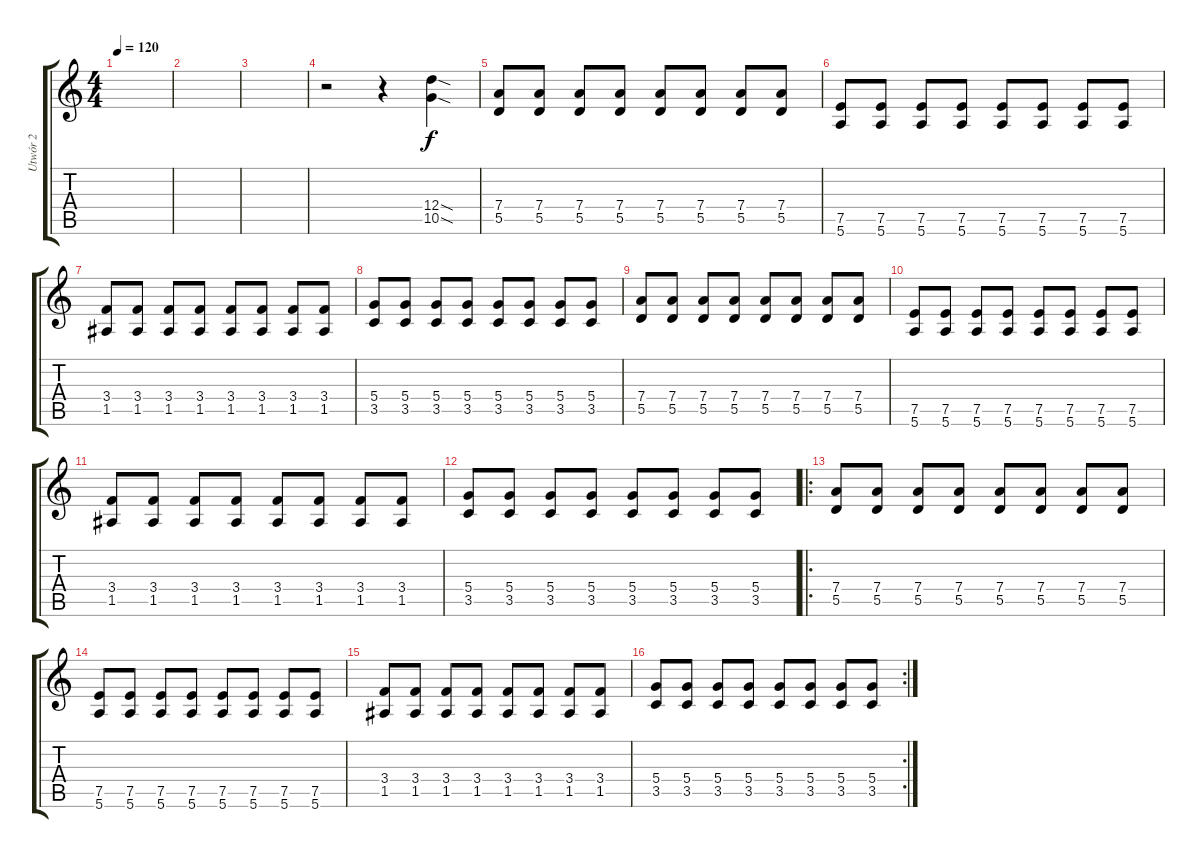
\track ("Utwór 2" "Utwór 2") {instrument distortionguitar}
\staff {score tabs}
\tuning (E4 B3 G3 D3 A2 E2) {hide}
\ts (4 4)
\tempo 120
\clef g2
\ks c
|
|
|
r.2 r.4 (12.4{sod} 10.5{sod}).4 |
(7.4 5.5).8 (7.4 5.5).8 (7.4 5.5).8 (7.4 5.5).8 (7.4 5.5).8 (7.4 5.5).8 (7.4 5.5).8 (7.4 5.5).8 |
(7.5 5.6).8 (7.5 5.6).8 (7.5 5.6).8 (7.5 5.6).8 (7.5 5.6).8 (7.5 5.6).8 (7.5 5.6).8 (7.5 5.6).8 |
(3.4 1.5).8 (3.4 1.5).8 (3.4 1.5).8 (3.4 1.5).8 (3.4 1.5).8 (3.4 1.5).8 (3.4 1.5).8 (3.4 1.5).8 |
(5.4 3.5).8 (5.4 3.5).8 (5.4 3.5).8 (5.4 3.5).8 (5.4 3.5).8 (5.4 3.5).8 (5.4 3.5).8 (5.4 3.5).8 |
(7.4 5.5).8 (7.4 5.5).8 (7.4 5.5).8 (7.4 5.5).8 (7.4 5.5).8 (7.4 5.5).8 (7.4 5.5).8 (7.4 5.5).8 |
(7.5 5.6).8 (7.5 5.6).8 (7.5 5.6).8 (7.5 5.6).8 (7.5 5.6).8 (7.5 5.6).8 (7.5 5.6).8 (7.5 5.6).8 |
(3.4 1.5).8 (3.4 1.5).8 (3.4 1.5).8 (3.4 1.5).8 (3.4 1.5).8 (3.4 1.5).8 (3.4 1.5).8 (3.4 1.5).8 |
(5.4 3.5).8 (5.4 3.5).8 (5.4 3.5).8 (5.4 3.5).8 (5.4 3.5).8 (5.4 3.5).8 (5.4 3.5).8 (5.4 3.5).8 |
\ro
(7.4 5.5).8 (7.4 5.5).8 (7.4 5.5).8 (7.4 5.5).8 (7.4 5.5).8 (7.4 5.5).8 (7.4 5.5).8 (7.4 5.5).8 |
(7.5 5.6).8 (7.5 5.6).8 (7.5 5.6).8 (7.5 5.6).8 (7.5 5.6).8 (7.5 5.6).8 (7.5 5.6).8 (7.5 5.6).8 |
(3.4 1.5).8 (3.4 1.5).8 (3.4 1.5).8 (3.4 1.5).8 (3.4 1.5).8 (3.4 1.5).8 (3.4 1.5).8 (3.4 1.5).8 |
\rc 2
(5.4 3.5).8 (5.4 3.5).8 (5.4 3.5).8 (5.4 3.5).8 (5.4 3.5).8 (5.4 3.5).8 (5.4 3.5).8 (5.4 3.5).8
